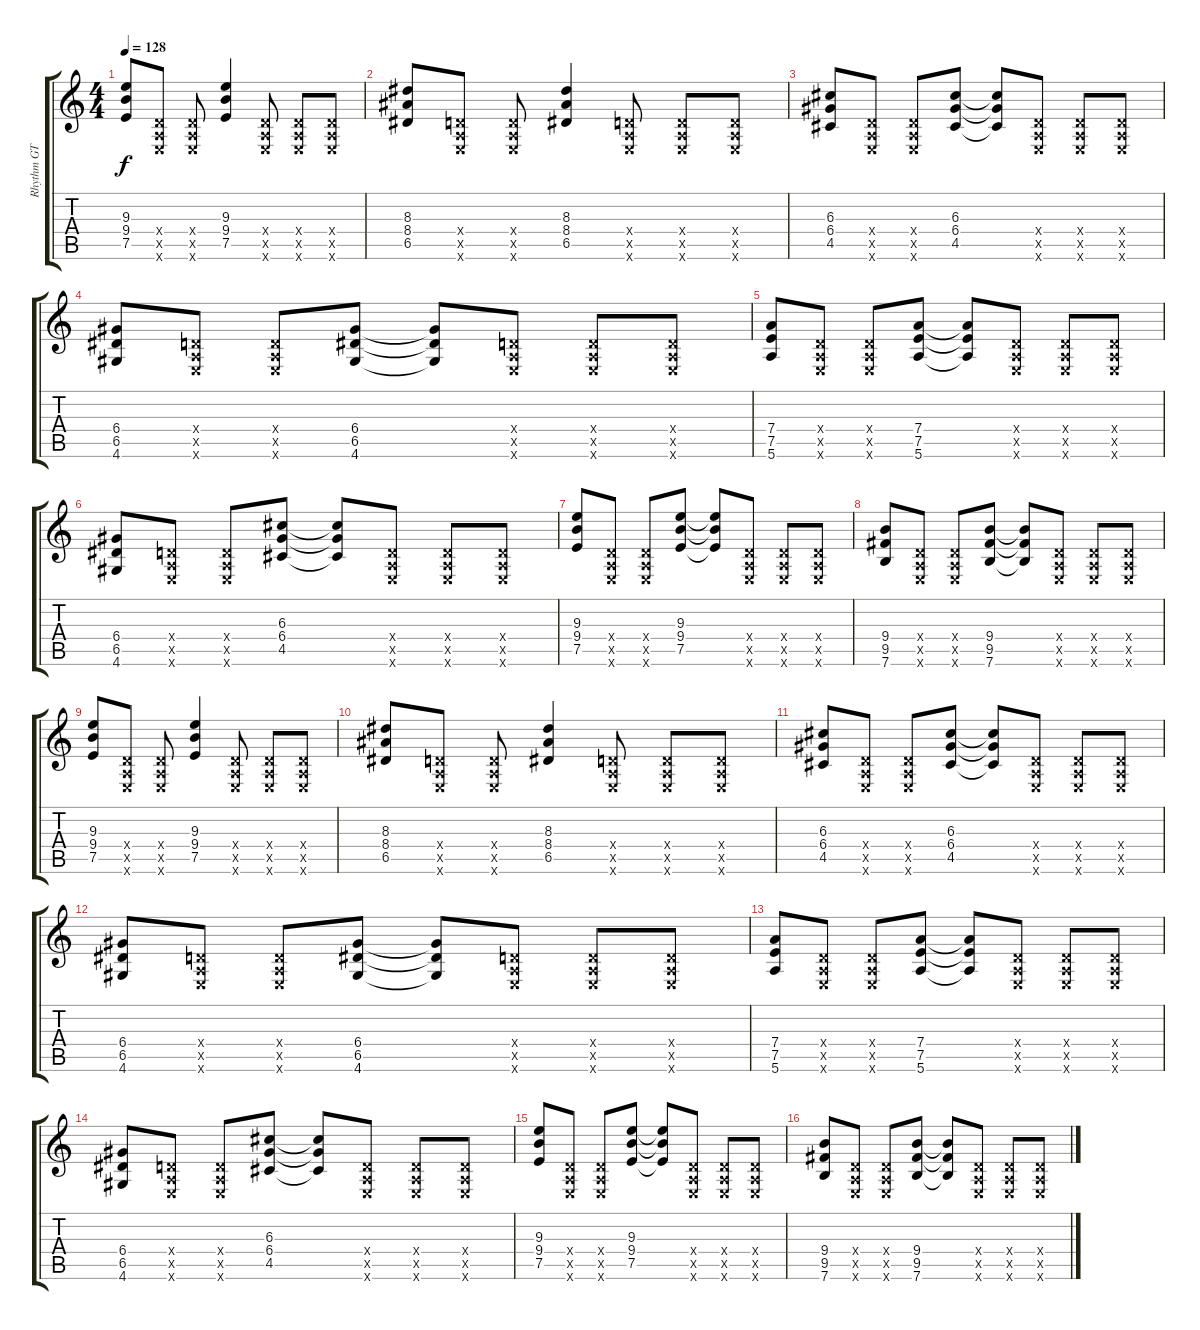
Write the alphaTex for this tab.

\track ("Rhythm GT" "Rhythm GT") {instrument overdrivenguitar}
\staff {score tabs}
\tuning (E4 B3 G3 D3 A2 E2) {hide}
\ts (4 4)
\tempo 128
\clef g2
\ks c
(9.3 9.4 7.5).8{dy f instrument overdrivenguitar} (0.4{x} 0.5{x} 0.6{x}).8 (0.4{x} 0.5{x} 0.6{x}).8 (9.3 9.4 7.5).4 (0.4{x} 0.5{x} 0.6{x}).8 (0.4{x} 0.5{x} 0.6{x}).8 (0.4{x} 0.5{x} 0.6{x}).8 |
(8.3 8.4 6.5).8 (0.4{x} 0.5{x} 0.6{x}).8 (0.4{x} 0.5{x} 0.6{x}).8 (8.3 8.4 6.5).4 (0.4{x} 0.5{x} 0.6{x}).8 (0.4{x} 0.5{x} 0.6{x}).8 (0.4{x} 0.5{x} 0.6{x}).8 |
(6.3 6.4 4.5).8 (0.4{x} 0.5{x} 0.6{x}).8 (0.4{x} 0.5{x} 0.6{x}).8 (6.3 6.4 4.5).8 (6.3{t} 6.4{t} 4.5{t}).8 (0.4{x} 0.5{x} 0.6{x}).8 (0.4{x} 0.5{x} 0.6{x}).8 (0.4{x} 0.5{x} 0.6{x}).8 |
(6.4 6.5 4.6).8 (0.4{x} 0.5{x} 0.6{x}).8 (0.4{x} 0.5{x} 0.6{x}).8 (6.4 6.5 4.6).8 (6.4{t} 6.5{t} 4.6{t}).8 (0.4{x} 0.5{x} 0.6{x}).8 (0.4{x} 0.5{x} 0.6{x}).8 (0.4{x} 0.5{x} 0.6{x}).8 |
(7.4 7.5 5.6).8 (0.4{x} 0.5{x} 0.6{x}).8 (0.4{x} 0.5{x} 0.6{x}).8 (7.4 7.5 5.6).8 (7.4{t} 7.5{t} 5.6{t}).8 (0.4{x} 0.5{x} 0.6{x}).8 (0.4{x} 0.5{x} 0.6{x}).8 (0.4{x} 0.5{x} 0.6{x}).8 |
(6.4 6.5 4.6).8 (0.4{x} 0.5{x} 0.6{x}).8 (0.4{x} 0.5{x} 0.6{x}).8 (6.3 6.4 4.5).8 (6.3{t} 6.4{t} 4.5{t}).8 (0.4{x} 0.5{x} 0.6{x}).8 (0.4{x} 0.5{x} 0.6{x}).8 (0.4{x} 0.5{x} 0.6{x}).8 |
(9.3 9.4 7.5).8 (0.4{x} 0.5{x} 0.6{x}).8 (0.4{x} 0.5{x} 0.6{x}).8 (9.3 9.4 7.5).8 (9.3{t} 9.4{t} 7.5{t}).8 (0.4{x} 0.5{x} 0.6{x}).8 (0.4{x} 0.5{x} 0.6{x}).8 (0.4{x} 0.5{x} 0.6{x}).8 |
(9.4 9.5 7.6).8 (0.4{x} 0.5{x} 0.6{x}).8 (0.4{x} 0.5{x} 0.6{x}).8 (9.4 9.5 7.6).8 (9.4{t} 9.5{t} 7.6{t}).8 (0.4{x} 0.5{x} 0.6{x}).8 (0.4{x} 0.5{x} 0.6{x}).8 (0.4{x} 0.5{x} 0.6{x}).8 |
(9.3 9.4 7.5).8 (0.4{x} 0.5{x} 0.6{x}).8 (0.4{x} 0.5{x} 0.6{x}).8 (9.3 9.4 7.5).4 (0.4{x} 0.5{x} 0.6{x}).8 (0.4{x} 0.5{x} 0.6{x}).8 (0.4{x} 0.5{x} 0.6{x}).8 |
(8.3 8.4 6.5).8 (0.4{x} 0.5{x} 0.6{x}).8 (0.4{x} 0.5{x} 0.6{x}).8 (8.3 8.4 6.5).4 (0.4{x} 0.5{x} 0.6{x}).8 (0.4{x} 0.5{x} 0.6{x}).8 (0.4{x} 0.5{x} 0.6{x}).8 |
(6.3 6.4 4.5).8 (0.4{x} 0.5{x} 0.6{x}).8 (0.4{x} 0.5{x} 0.6{x}).8 (6.3 6.4 4.5).8 (6.3{t} 6.4{t} 4.5{t}).8 (0.4{x} 0.5{x} 0.6{x}).8 (0.4{x} 0.5{x} 0.6{x}).8 (0.4{x} 0.5{x} 0.6{x}).8 |
(6.4 6.5 4.6).8 (0.4{x} 0.5{x} 0.6{x}).8 (0.4{x} 0.5{x} 0.6{x}).8 (6.4 6.5 4.6).8 (6.4{t} 6.5{t} 4.6{t}).8 (0.4{x} 0.5{x} 0.6{x}).8 (0.4{x} 0.5{x} 0.6{x}).8 (0.4{x} 0.5{x} 0.6{x}).8 |
(7.4 7.5 5.6).8 (0.4{x} 0.5{x} 0.6{x}).8 (0.4{x} 0.5{x} 0.6{x}).8 (7.4 7.5 5.6).8 (7.4{t} 7.5{t} 5.6{t}).8 (0.4{x} 0.5{x} 0.6{x}).8 (0.4{x} 0.5{x} 0.6{x}).8 (0.4{x} 0.5{x} 0.6{x}).8 |
(6.4 6.5 4.6).8 (0.4{x} 0.5{x} 0.6{x}).8 (0.4{x} 0.5{x} 0.6{x}).8 (6.3 6.4 4.5).8 (6.3{t} 6.4{t} 4.5{t}).8 (0.4{x} 0.5{x} 0.6{x}).8 (0.4{x} 0.5{x} 0.6{x}).8 (0.4{x} 0.5{x} 0.6{x}).8 |
(9.3 9.4 7.5).8 (0.4{x} 0.5{x} 0.6{x}).8 (0.4{x} 0.5{x} 0.6{x}).8 (9.3 9.4 7.5).8 (9.3{t} 9.4{t} 7.5{t}).8 (0.4{x} 0.5{x} 0.6{x}).8 (0.4{x} 0.5{x} 0.6{x}).8 (0.4{x} 0.5{x} 0.6{x}).8 |
(9.4 9.5 7.6).8 (0.4{x} 0.5{x} 0.6{x}).8 (0.4{x} 0.5{x} 0.6{x}).8 (9.4 9.5 7.6).8 (9.4{t} 9.5{t} 7.6{t}).8 (0.4{x} 0.5{x} 0.6{x}).8 (0.4{x} 0.5{x} 0.6{x}).8 (0.4{x} 0.5{x} 0.6{x}).8
